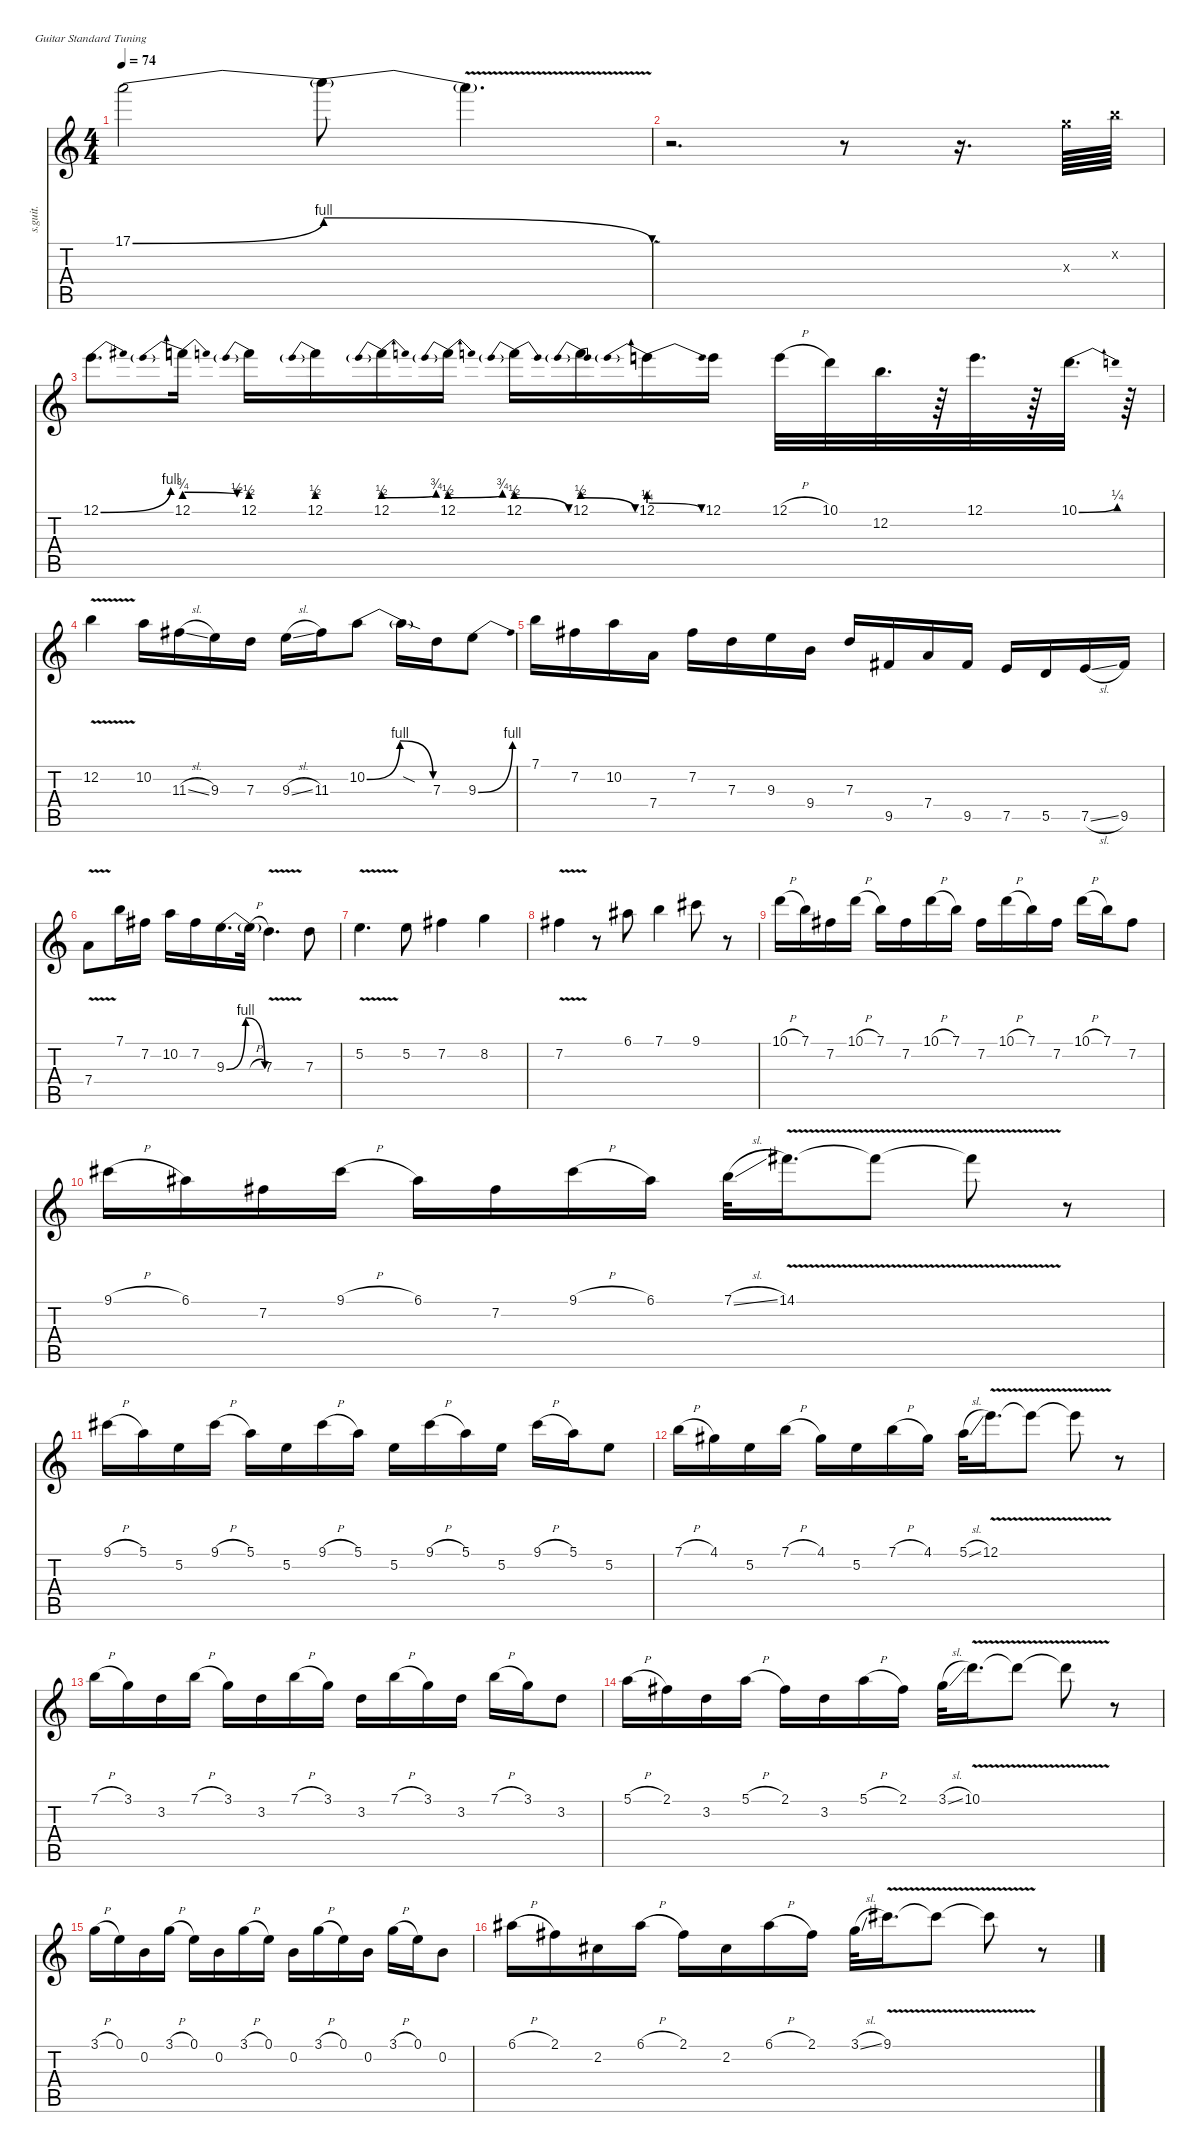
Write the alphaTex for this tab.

\defaultSystemsLayout 4
\hideDynamics
\bracketExtendMode nobrackets
\track ("Joe Walsh - Lead Guitar" "s.guit.") {instrument distortionguitar}
\staff {score tabs}
\tuning (E4 B3 G3 D3 A2 E2)
\ts (4 4)
\tempo 74
\clef g2
\ks c
17.1{be (bend 0 0 15 4)}.2{lyrics (0 "") lyrics (1 "") lyrics (2 "") lyrics (3 "") lyrics (4 "") dy f} 17.1{be (release 0 4 30 0) t}.8{lyrics (0 "") lyrics (1 "") lyrics (2 "") lyrics (3 "") lyrics (4 "")} 17.1{v t}.4{d lyrics (0 "") lyrics (1 "") lyrics (2 "") lyrics (3 "") lyrics (4 "")} |
r.2{d} r.8 r.16{d} 12.3{x}.64{lyrics (0 "") lyrics (1 "") lyrics (2 "") lyrics (3 "") lyrics (4 "")} 12.2{x}.64{lyrics (0 "") lyrics (1 "") lyrics (2 "") lyrics (3 "") lyrics (4 "")} |
12.1{be (bend 0 0 15 4)}.8{d lyrics (0 "") lyrics (1 "") lyrics (2 "") lyrics (3 "") lyrics (4 "")} 12.1{be (prebendrelease 0 3 30 2)}.16{lyrics (0 "") lyrics (1 "") lyrics (2 "") lyrics (3 "") lyrics (4 "")} 12.1{be (prebend 0 2 60 2)}.16{lyrics (0 "") lyrics (1 "") lyrics (2 "") lyrics (3 "") lyrics (4 "")} 12.1{be (prebend 0 2 60 2)}.16{lyrics (0 "") lyrics (1 "") lyrics (2 "") lyrics (3 "") lyrics (4 "")} 12.1{be (prebendbend 0 2 60 3)}.16{lyrics (0 "") lyrics (1 "") lyrics (2 "") lyrics (3 "") lyrics (4 "")} 12.1{be (prebendbend 0 2 60 3)}.16{lyrics (0 "") lyrics (1 "") lyrics (2 "") lyrics (3 "") lyrics (4 "")} 12.1{be (prebendrelease 0 2 30 0)}.16{lyrics (0 "") lyrics (1 "") lyrics (2 "") lyrics (3 "") lyrics (4 "")} 12.1{be (prebendrelease 0 2 30 0)}.16{lyrics (0 "") lyrics (1 "") lyrics (2 "") lyrics (3 "") lyrics (4 "")} 12.1{be (prebendrelease 0 1 30 0)}.16{lyrics (0 "") lyrics (1 "") lyrics (2 "") lyrics (3 "") lyrics (4 "")} 12.1.16{lyrics (0 "") lyrics (1 "") lyrics (2 "") lyrics (3 "") lyrics (4 "")} 12.1{h}.32{lyrics (0 "") lyrics (1 "") lyrics (2 "") lyrics (3 "") lyrics (4 "")} 10.1.32{lyrics (0 "") lyrics (1 "") lyrics (2 "") lyrics (3 "") lyrics (4 "")} 12.2.32{d lyrics (0 "") lyrics (1 "") lyrics (2 "") lyrics (3 "") lyrics (4 "")} r.64 12.1.32{d lyrics (0 "") lyrics (1 "") lyrics (2 "") lyrics (3 "") lyrics (4 "")} r.64 10.1{be (bend 0 0 15 1)}.32{d lyrics (0 "") lyrics (1 "") lyrics (2 "") lyrics (3 "") lyrics (4 "")} r.64 |
12.2{v}.4{lyrics (0 "") lyrics (1 "") lyrics (2 "") lyrics (3 "") lyrics (4 "")} 10.2.16{lyrics (0 "") lyrics (1 "") lyrics (2 "") lyrics (3 "") lyrics (4 "")} 11.3{sl acc #}.16{lyrics (0 "") lyrics (1 "") lyrics (2 "") lyrics (3 "") lyrics (4 "")} 9.3.16{lyrics (0 "") lyrics (1 "") lyrics (2 "") lyrics (3 "") lyrics (4 "")} 7.3.16{lyrics (0 "") lyrics (1 "") lyrics (2 "") lyrics (3 "") lyrics (4 "")} 9.3{sl}.16{lyrics (0 "") lyrics (1 "") lyrics (2 "") lyrics (3 "") lyrics (4 "")} 11.3{acc #}.16{lyrics (0 "") lyrics (1 "") lyrics (2 "") lyrics (3 "") lyrics (4 "")} 10.2{be (bendrelease 0 0 30 4 30 4 60 0)}.8{lyrics (0 "") lyrics (1 "") lyrics (2 "") lyrics (3 "") lyrics (4 "")} 10.2{sod t}.16{lyrics (0 "") lyrics (1 "") lyrics (2 "") lyrics (3 "") lyrics (4 "")} 7.3.16{lyrics (0 "") lyrics (1 "") lyrics (2 "") lyrics (3 "") lyrics (4 "")} 9.3{be (bend 0 0 15 4)}.8{lyrics (0 "") lyrics (1 "") lyrics (2 "") lyrics (3 "") lyrics (4 "")} |
7.1.16{lyrics (0 "") lyrics (1 "") lyrics (2 "") lyrics (3 "") lyrics (4 "")} 7.2{acc #}.16{lyrics (0 "") lyrics (1 "") lyrics (2 "") lyrics (3 "") lyrics (4 "")} 10.2.16{lyrics (0 "") lyrics (1 "") lyrics (2 "") lyrics (3 "") lyrics (4 "")} 7.4.16{lyrics (0 "") lyrics (1 "") lyrics (2 "") lyrics (3 "") lyrics (4 "")} 7.2{acc #}.16{lyrics (0 "") lyrics (1 "") lyrics (2 "") lyrics (3 "") lyrics (4 "")} 7.3.16{lyrics (0 "") lyrics (1 "") lyrics (2 "") lyrics (3 "") lyrics (4 "")} 9.3.16{lyrics (0 "") lyrics (1 "") lyrics (2 "") lyrics (3 "") lyrics (4 "")} 9.4.16{lyrics (0 "") lyrics (1 "") lyrics (2 "") lyrics (3 "") lyrics (4 "")} 7.3.16{lyrics (0 "") lyrics (1 "") lyrics (2 "") lyrics (3 "") lyrics (4 "")} 9.5{acc #}.16{lyrics (0 "") lyrics (1 "") lyrics (2 "") lyrics (3 "") lyrics (4 "")} 7.4.16{lyrics (0 "") lyrics (1 "") lyrics (2 "") lyrics (3 "") lyrics (4 "")} 9.5{acc #}.16{lyrics (0 "") lyrics (1 "") lyrics (2 "") lyrics (3 "") lyrics (4 "")} 7.5.16{lyrics (0 "") lyrics (1 "") lyrics (2 "") lyrics (3 "") lyrics (4 "")} 5.5.16{lyrics (0 "") lyrics (1 "") lyrics (2 "") lyrics (3 "") lyrics (4 "")} 7.5{sl}.16{lyrics (0 "") lyrics (1 "") lyrics (2 "") lyrics (3 "") lyrics (4 "")} 9.5{acc #}.16{lyrics (0 "") lyrics (1 "") lyrics (2 "") lyrics (3 "") lyrics (4 "")} |
7.4{v}.8{lyrics (0 "") lyrics (1 "") lyrics (2 "") lyrics (3 "") lyrics (4 "")} 7.1.16{lyrics (0 "") lyrics (1 "") lyrics (2 "") lyrics (3 "") lyrics (4 "")} 7.2{acc #}.16{lyrics (0 "") lyrics (1 "") lyrics (2 "") lyrics (3 "") lyrics (4 "")} 10.2.16{lyrics (0 "") lyrics (1 "") lyrics (2 "") lyrics (3 "") lyrics (4 "")} 7.2{acc #}.16{lyrics (0 "") lyrics (1 "") lyrics (2 "") lyrics (3 "") lyrics (4 "")} 9.3{be (bendrelease 0 0 30 4 30 4 60 0)}.16{d lyrics (0 "") lyrics (1 "") lyrics (2 "") lyrics (3 "") lyrics (4 "")} 9.3{h t}.32{lyrics (0 "") lyrics (1 "") lyrics (2 "") lyrics (3 "") lyrics (4 "")} 7.3{v}.4{d lyrics (0 "") lyrics (1 "") lyrics (2 "") lyrics (3 "") lyrics (4 "")} 7.3.8{lyrics (0 "") lyrics (1 "") lyrics (2 "") lyrics (3 "") lyrics (4 "")} |
5.2{v}.4{d lyrics (0 "") lyrics (1 "") lyrics (2 "") lyrics (3 "") lyrics (4 "")} 5.2.8{lyrics (0 "") lyrics (1 "") lyrics (2 "") lyrics (3 "") lyrics (4 "")} 7.2{acc #}.4{lyrics (0 "") lyrics (1 "") lyrics (2 "") lyrics (3 "") lyrics (4 "")} 8.2.4{lyrics (0 "") lyrics (1 "") lyrics (2 "") lyrics (3 "") lyrics (4 "")} |
7.2{v acc #}.4{lyrics (0 "") lyrics (1 "") lyrics (2 "") lyrics (3 "") lyrics (4 "")} r.8 6.1{acc #}.8{lyrics (0 "") lyrics (1 "") lyrics (2 "") lyrics (3 "") lyrics (4 "")} 7.1.4{lyrics (0 "") lyrics (1 "") lyrics (2 "") lyrics (3 "") lyrics (4 "")} 9.1{acc #}.8{lyrics (0 "") lyrics (1 "") lyrics (2 "") lyrics (3 "") lyrics (4 "")} r.8 |
10.1{h}.16{lyrics (0 "") lyrics (1 "") lyrics (2 "") lyrics (3 "") lyrics (4 "")} 7.1.16{lyrics (0 "") lyrics (1 "") lyrics (2 "") lyrics (3 "") lyrics (4 "")} 7.2{acc #}.16{lyrics (0 "") lyrics (1 "") lyrics (2 "") lyrics (3 "") lyrics (4 "")} 10.1{h}.16{lyrics (0 "") lyrics (1 "") lyrics (2 "") lyrics (3 "") lyrics (4 "")} 7.1.16{lyrics (0 "") lyrics (1 "") lyrics (2 "") lyrics (3 "") lyrics (4 "")} 7.2{acc #}.16{lyrics (0 "") lyrics (1 "") lyrics (2 "") lyrics (3 "") lyrics (4 "")} 10.1{h}.16{lyrics (0 "") lyrics (1 "") lyrics (2 "") lyrics (3 "") lyrics (4 "")} 7.1.16{lyrics (0 "") lyrics (1 "") lyrics (2 "") lyrics (3 "") lyrics (4 "")} 7.2{acc #}.16{lyrics (0 "") lyrics (1 "") lyrics (2 "") lyrics (3 "") lyrics (4 "")} 10.1{h}.16{lyrics (0 "") lyrics (1 "") lyrics (2 "") lyrics (3 "") lyrics (4 "")} 7.1.16{lyrics (0 "") lyrics (1 "") lyrics (2 "") lyrics (3 "") lyrics (4 "")} 7.2{acc #}.16{lyrics (0 "") lyrics (1 "") lyrics (2 "") lyrics (3 "") lyrics (4 "")} 10.1{h}.16{lyrics (0 "") lyrics (1 "") lyrics (2 "") lyrics (3 "") lyrics (4 "")} 7.1.16{lyrics (0 "") lyrics (1 "") lyrics (2 "") lyrics (3 "") lyrics (4 "")} 7.2{acc #}.8{lyrics (0 "") lyrics (1 "") lyrics (2 "") lyrics (3 "") lyrics (4 "")} |
9.1{h acc #}.16{lyrics (0 "") lyrics (1 "") lyrics (2 "") lyrics (3 "") lyrics (4 "")} 6.1{acc #}.16{lyrics (0 "") lyrics (1 "") lyrics (2 "") lyrics (3 "") lyrics (4 "")} 7.2{acc #}.16{lyrics (0 "") lyrics (1 "") lyrics (2 "") lyrics (3 "") lyrics (4 "")} 9.1{h acc #}.16{lyrics (0 "") lyrics (1 "") lyrics (2 "") lyrics (3 "") lyrics (4 "")} 6.1{acc #}.16{lyrics (0 "") lyrics (1 "") lyrics (2 "") lyrics (3 "") lyrics (4 "")} 7.2{acc #}.16{lyrics (0 "") lyrics (1 "") lyrics (2 "") lyrics (3 "") lyrics (4 "")} 9.1{h acc #}.16{lyrics (0 "") lyrics (1 "") lyrics (2 "") lyrics (3 "") lyrics (4 "")} 6.1{acc #}.16{lyrics (0 "") lyrics (1 "") lyrics (2 "") lyrics (3 "") lyrics (4 "")} 7.1{sl}.32{lyrics (0 "") lyrics (1 "") lyrics (2 "") lyrics (3 "") lyrics (4 "")} 14.1{v acc #}.16{d lyrics (0 "") lyrics (1 "") lyrics (2 "") lyrics (3 "") lyrics (4 "")} 14.1{v t acc #}.8{lyrics (0 "") lyrics (1 "") lyrics (2 "") lyrics (3 "") lyrics (4 "")} 14.1{v t acc #}.8{lyrics (0 "") lyrics (1 "") lyrics (2 "") lyrics (3 "") lyrics (4 "")} r.8 |
9.1{h acc #}.16{lyrics (0 "") lyrics (1 "") lyrics (2 "") lyrics (3 "") lyrics (4 "")} 5.1.16{lyrics (0 "") lyrics (1 "") lyrics (2 "") lyrics (3 "") lyrics (4 "")} 5.2.16{lyrics (0 "") lyrics (1 "") lyrics (2 "") lyrics (3 "") lyrics (4 "")} 9.1{h acc #}.16{lyrics (0 "") lyrics (1 "") lyrics (2 "") lyrics (3 "") lyrics (4 "")} 5.1.16{lyrics (0 "") lyrics (1 "") lyrics (2 "") lyrics (3 "") lyrics (4 "")} 5.2.16{lyrics (0 "") lyrics (1 "") lyrics (2 "") lyrics (3 "") lyrics (4 "")} 9.1{h acc #}.16{lyrics (0 "") lyrics (1 "") lyrics (2 "") lyrics (3 "") lyrics (4 "")} 5.1.16{lyrics (0 "") lyrics (1 "") lyrics (2 "") lyrics (3 "") lyrics (4 "")} 5.2.16{lyrics (0 "") lyrics (1 "") lyrics (2 "") lyrics (3 "") lyrics (4 "")} 9.1{h acc #}.16{lyrics (0 "") lyrics (1 "") lyrics (2 "") lyrics (3 "") lyrics (4 "")} 5.1.16{lyrics (0 "") lyrics (1 "") lyrics (2 "") lyrics (3 "") lyrics (4 "")} 5.2.16{lyrics (0 "") lyrics (1 "") lyrics (2 "") lyrics (3 "") lyrics (4 "")} 9.1{h acc #}.16{lyrics (0 "") lyrics (1 "") lyrics (2 "") lyrics (3 "") lyrics (4 "")} 5.1.16{lyrics (0 "") lyrics (1 "") lyrics (2 "") lyrics (3 "") lyrics (4 "")} 5.2.8{lyrics (0 "") lyrics (1 "") lyrics (2 "") lyrics (3 "") lyrics (4 "")} |
7.1{h}.16{lyrics (0 "") lyrics (1 "") lyrics (2 "") lyrics (3 "") lyrics (4 "")} 4.1{acc #}.16{lyrics (0 "") lyrics (1 "") lyrics (2 "") lyrics (3 "") lyrics (4 "")} 5.2.16{lyrics (0 "") lyrics (1 "") lyrics (2 "") lyrics (3 "") lyrics (4 "")} 7.1{h}.16{lyrics (0 "") lyrics (1 "") lyrics (2 "") lyrics (3 "") lyrics (4 "")} 4.1{acc #}.16{lyrics (0 "") lyrics (1 "") lyrics (2 "") lyrics (3 "") lyrics (4 "")} 5.2.16{lyrics (0 "") lyrics (1 "") lyrics (2 "") lyrics (3 "") lyrics (4 "")} 7.1{h}.16{lyrics (0 "") lyrics (1 "") lyrics (2 "") lyrics (3 "") lyrics (4 "")} 4.1{acc #}.16{lyrics (0 "") lyrics (1 "") lyrics (2 "") lyrics (3 "") lyrics (4 "")} 5.1{sl}.32{lyrics (0 "") lyrics (1 "") lyrics (2 "") lyrics (3 "") lyrics (4 "")} 12.1{v}.16{d lyrics (0 "") lyrics (1 "") lyrics (2 "") lyrics (3 "") lyrics (4 "")} 12.1{v t}.8{lyrics (0 "") lyrics (1 "") lyrics (2 "") lyrics (3 "") lyrics (4 "")} 12.1{v t}.8{lyrics (0 "") lyrics (1 "") lyrics (2 "") lyrics (3 "") lyrics (4 "")} r.8 |
7.1{h}.16{lyrics (0 "") lyrics (1 "") lyrics (2 "") lyrics (3 "") lyrics (4 "")} 3.1.16{lyrics (0 "") lyrics (1 "") lyrics (2 "") lyrics (3 "") lyrics (4 "")} 3.2.16{lyrics (0 "") lyrics (1 "") lyrics (2 "") lyrics (3 "") lyrics (4 "")} 7.1{h}.16{lyrics (0 "") lyrics (1 "") lyrics (2 "") lyrics (3 "") lyrics (4 "")} 3.1.16{lyrics (0 "") lyrics (1 "") lyrics (2 "") lyrics (3 "") lyrics (4 "")} 3.2.16{lyrics (0 "") lyrics (1 "") lyrics (2 "") lyrics (3 "") lyrics (4 "")} 7.1{h}.16{lyrics (0 "") lyrics (1 "") lyrics (2 "") lyrics (3 "") lyrics (4 "")} 3.1.16{lyrics (0 "") lyrics (1 "") lyrics (2 "") lyrics (3 "") lyrics (4 "")} 3.2.16{lyrics (0 "") lyrics (1 "") lyrics (2 "") lyrics (3 "") lyrics (4 "")} 7.1{h}.16{lyrics (0 "") lyrics (1 "") lyrics (2 "") lyrics (3 "") lyrics (4 "")} 3.1.16{lyrics (0 "") lyrics (1 "") lyrics (2 "") lyrics (3 "") lyrics (4 "")} 3.2.16{lyrics (0 "") lyrics (1 "") lyrics (2 "") lyrics (3 "") lyrics (4 "")} 7.1{h}.16{lyrics (0 "") lyrics (1 "") lyrics (2 "") lyrics (3 "") lyrics (4 "")} 3.1.16{lyrics (0 "") lyrics (1 "") lyrics (2 "") lyrics (3 "") lyrics (4 "")} 3.2.8{lyrics (0 "") lyrics (1 "") lyrics (2 "") lyrics (3 "") lyrics (4 "")} |
5.1{h}.16{lyrics (0 "") lyrics (1 "") lyrics (2 "") lyrics (3 "") lyrics (4 "")} 2.1{acc #}.16{lyrics (0 "") lyrics (1 "") lyrics (2 "") lyrics (3 "") lyrics (4 "")} 3.2.16{lyrics (0 "") lyrics (1 "") lyrics (2 "") lyrics (3 "") lyrics (4 "")} 5.1{h}.16{lyrics (0 "") lyrics (1 "") lyrics (2 "") lyrics (3 "") lyrics (4 "")} 2.1{acc #}.16{lyrics (0 "") lyrics (1 "") lyrics (2 "") lyrics (3 "") lyrics (4 "")} 3.2.16{lyrics (0 "") lyrics (1 "") lyrics (2 "") lyrics (3 "") lyrics (4 "")} 5.1{h}.16{lyrics (0 "") lyrics (1 "") lyrics (2 "") lyrics (3 "") lyrics (4 "")} 2.1{acc #}.16{lyrics (0 "") lyrics (1 "") lyrics (2 "") lyrics (3 "") lyrics (4 "")} 3.1{sl}.32{lyrics (0 "") lyrics (1 "") lyrics (2 "") lyrics (3 "") lyrics (4 "")} 10.1{v}.16{d lyrics (0 "") lyrics (1 "") lyrics (2 "") lyrics (3 "") lyrics (4 "")} 10.1{v t}.8{lyrics (0 "") lyrics (1 "") lyrics (2 "") lyrics (3 "") lyrics (4 "")} 10.1{v t}.8{lyrics (0 "") lyrics (1 "") lyrics (2 "") lyrics (3 "") lyrics (4 "")} r.8 |
3.1{h}.16{lyrics (0 "") lyrics (1 "") lyrics (2 "") lyrics (3 "") lyrics (4 "")} 0.1.16{lyrics (0 "") lyrics (1 "") lyrics (2 "") lyrics (3 "") lyrics (4 "")} 0.2.16{lyrics (0 "") lyrics (1 "") lyrics (2 "") lyrics (3 "") lyrics (4 "")} 3.1{h}.16{lyrics (0 "") lyrics (1 "") lyrics (2 "") lyrics (3 "") lyrics (4 "")} 0.1.16{lyrics (0 "") lyrics (1 "") lyrics (2 "") lyrics (3 "") lyrics (4 "")} 0.2.16{lyrics (0 "") lyrics (1 "") lyrics (2 "") lyrics (3 "") lyrics (4 "")} 3.1{h}.16{lyrics (0 "") lyrics (1 "") lyrics (2 "") lyrics (3 "") lyrics (4 "")} 0.1.16{lyrics (0 "") lyrics (1 "") lyrics (2 "") lyrics (3 "") lyrics (4 "")} 0.2.16{lyrics (0 "") lyrics (1 "") lyrics (2 "") lyrics (3 "") lyrics (4 "")} 3.1{h}.16{lyrics (0 "") lyrics (1 "") lyrics (2 "") lyrics (3 "") lyrics (4 "")} 0.1.16{lyrics (0 "") lyrics (1 "") lyrics (2 "") lyrics (3 "") lyrics (4 "")} 0.2.16{lyrics (0 "") lyrics (1 "") lyrics (2 "") lyrics (3 "") lyrics (4 "")} 3.1{h}.16{lyrics (0 "") lyrics (1 "") lyrics (2 "") lyrics (3 "") lyrics (4 "")} 0.1.16{lyrics (0 "") lyrics (1 "") lyrics (2 "") lyrics (3 "") lyrics (4 "")} 0.2.8{lyrics (0 "") lyrics (1 "") lyrics (2 "") lyrics (3 "") lyrics (4 "")} |
6.1{h acc #}.16{lyrics (0 "") lyrics (1 "") lyrics (2 "") lyrics (3 "") lyrics (4 "")} 2.1{acc #}.16{lyrics (0 "") lyrics (1 "") lyrics (2 "") lyrics (3 "") lyrics (4 "")} 2.2{acc #}.16{lyrics (0 "") lyrics (1 "") lyrics (2 "") lyrics (3 "") lyrics (4 "")} 6.1{h acc #}.16{lyrics (0 "") lyrics (1 "") lyrics (2 "") lyrics (3 "") lyrics (4 "")} 2.1{acc #}.16{lyrics (0 "") lyrics (1 "") lyrics (2 "") lyrics (3 "") lyrics (4 "")} 2.2{acc #}.16{lyrics (0 "") lyrics (1 "") lyrics (2 "") lyrics (3 "") lyrics (4 "")} 6.1{h acc #}.16{lyrics (0 "") lyrics (1 "") lyrics (2 "") lyrics (3 "") lyrics (4 "")} 2.1{acc #}.16{lyrics (0 "") lyrics (1 "") lyrics (2 "") lyrics (3 "") lyrics (4 "")} 3.1{sl}.32{lyrics (0 "") lyrics (1 "") lyrics (2 "") lyrics (3 "") lyrics (4 "")} 9.1{v acc #}.16{d lyrics (0 "") lyrics (1 "") lyrics (2 "") lyrics (3 "") lyrics (4 "")} 9.1{v t acc #}.8{lyrics (0 "") lyrics (1 "") lyrics (2 "") lyrics (3 "") lyrics (4 "")} 9.1{v t acc #}.8{lyrics (0 "") lyrics (1 "") lyrics (2 "") lyrics (3 "") lyrics (4 "")} r.8
